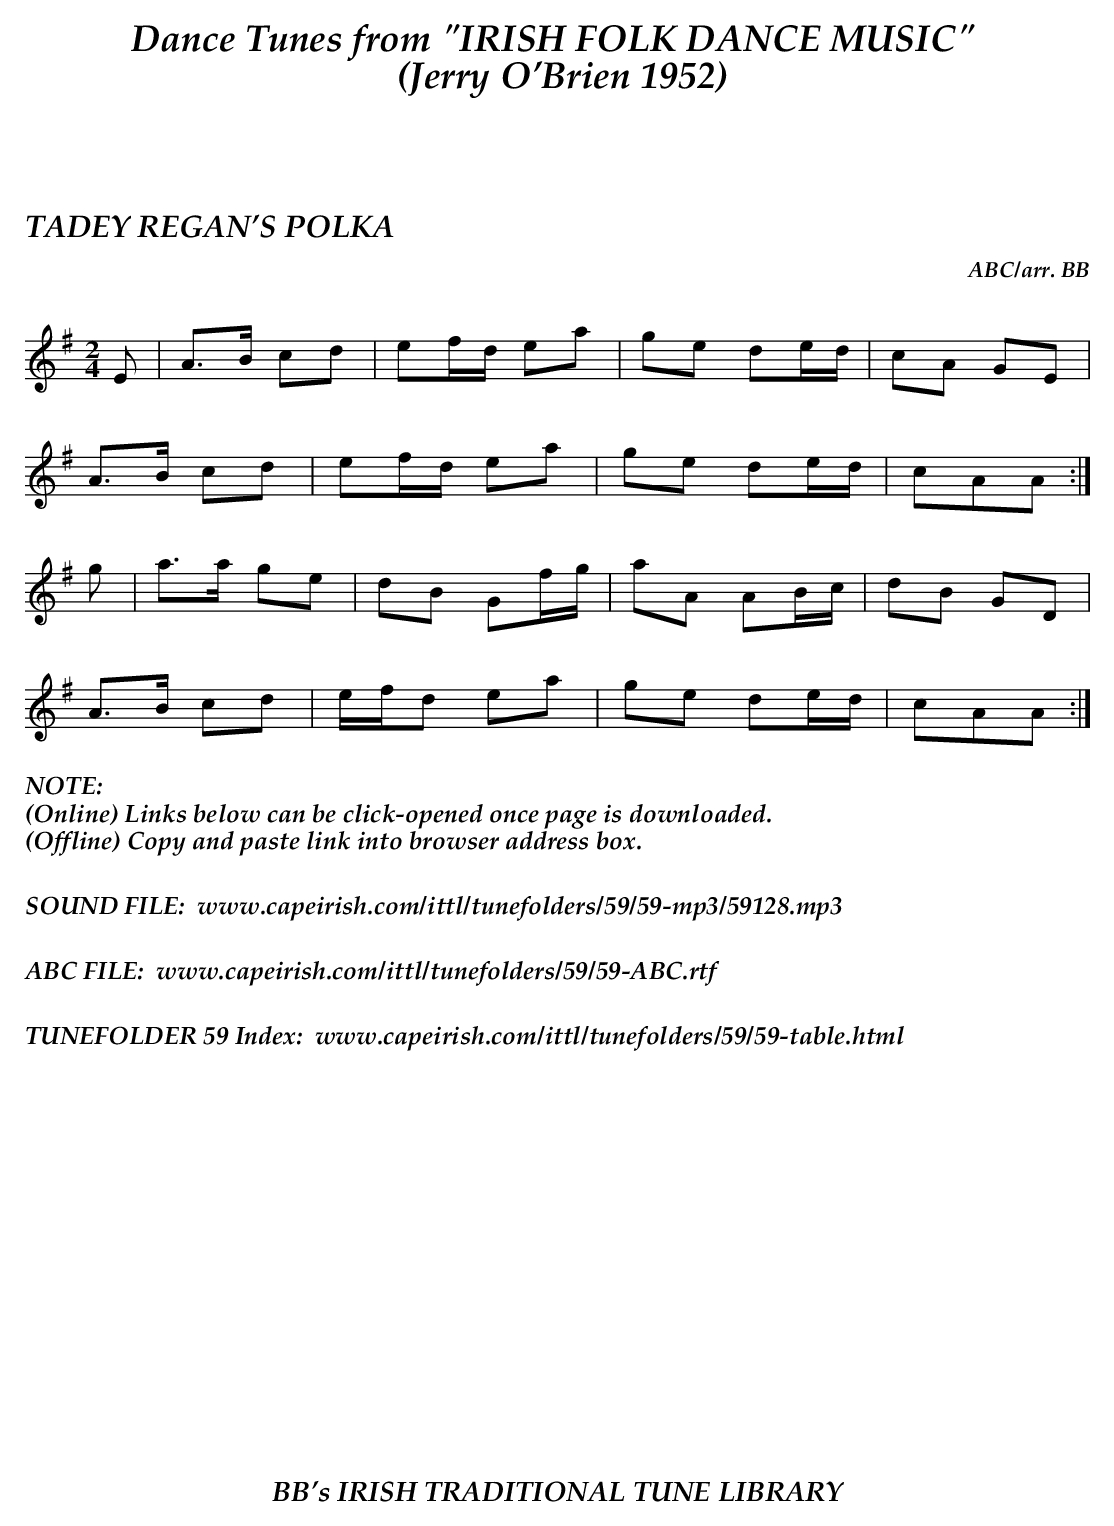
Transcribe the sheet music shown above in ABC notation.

X:1
T:TADEY REGAN'S POLKA
C:ABC/arr. BB
L:1/8
M:2/4
K:G
E|A>B cd|ef/d/ ea|ge de/d/|cA GE|
A>B cd|ef/d/ ea|ge de/d/|cAA :|
g|a>a ge|dB Gf/g/|aA AB/c/|dB GD|
A>B cd|e/f/d ea|ge de/d/|cAA :|
%%textfont "Palatino-BoldItalic" 16
%%begintext
%%NOTE:
(Online) Links below can be click-opened once page is downloaded.
(Offline) Copy and paste link into browser address box.
%%
%%
SOUND FILE:  www.capeirish.com/ittl/tunefolders/59/59-mp3/59128.mp3
%%
%%
ABC FILE:  www.capeirish.com/ittl/tunefolders/59/59-ABC.rtf
%%
%%
TUNEFOLDER 59 Index:  www.capeirish.com/ittl/tunefolders/59/59-table.html
